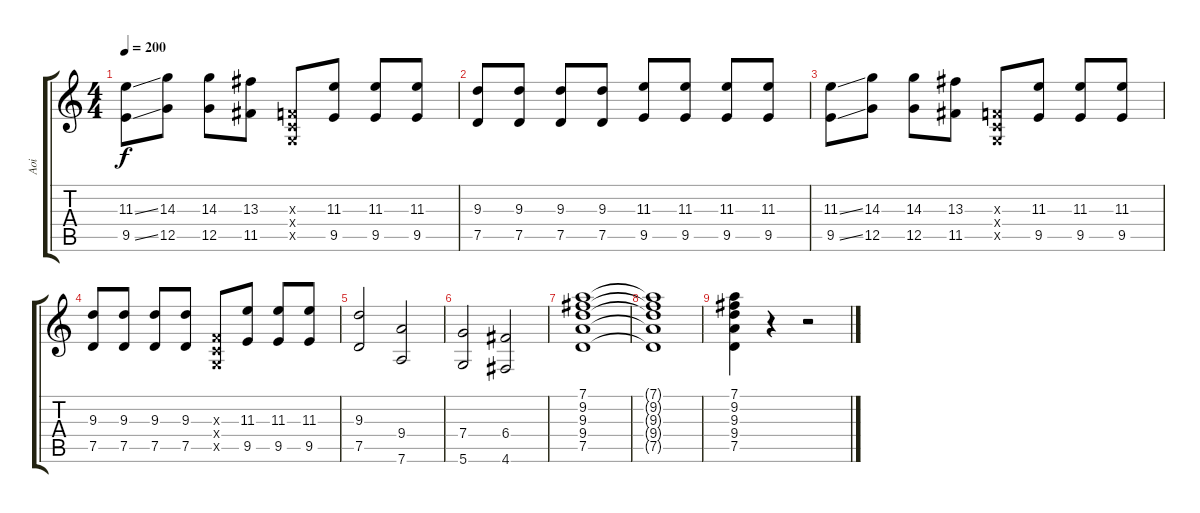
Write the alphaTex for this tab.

\track ("Aoi" "Aoi") {instrument distortionguitar}
\staff {score tabs}
\tuning (D4 A3 F3 C3 G2 D2) {hide}
\ts (4 4)
\tempo 200
\clef g2
\ks c
(11.3{ss} 9.5{ss}).8{dy f} (14.3 12.5).8 (14.3 12.5).8 (13.3 11.5).8 (0.3{x} 0.4{x} 0.5{x}).8 (11.3 9.5).8 (11.3 9.5).8 (11.3 9.5).8 |
(9.3 7.5).8 (9.3 7.5).8 (9.3 7.5).8 (9.3 7.5).8 (11.3 9.5).8 (11.3 9.5).8 (11.3 9.5).8 (11.3 9.5).8 |
(11.3{ss} 9.5{ss}).8 (14.3 12.5).8 (14.3 12.5).8 (13.3 11.5).8 (0.3{x} 0.4{x} 0.5{x}).8 (11.3 9.5).8 (11.3 9.5).8 (11.3 9.5).8 |
(9.3 7.5).8 (9.3 7.5).8 (9.3 7.5).8 (9.3 7.5).8 (0.3{x} 0.4{x} 0.5{x}).8 (11.3 9.5).8 (11.3 9.5).8 (11.3 9.5).8 |
(9.3 7.5).2 (9.4 7.6).2 |
(7.4 5.6).2 (6.4 4.6).2 |
(7.1 9.2 9.3 9.4 7.5).1 |
(7.1{t} 9.2{t} 9.3{t} 9.4{t} 7.5{t}).1 |
(7.1 9.2 9.3 9.4 7.5).4 r.4 r.2
